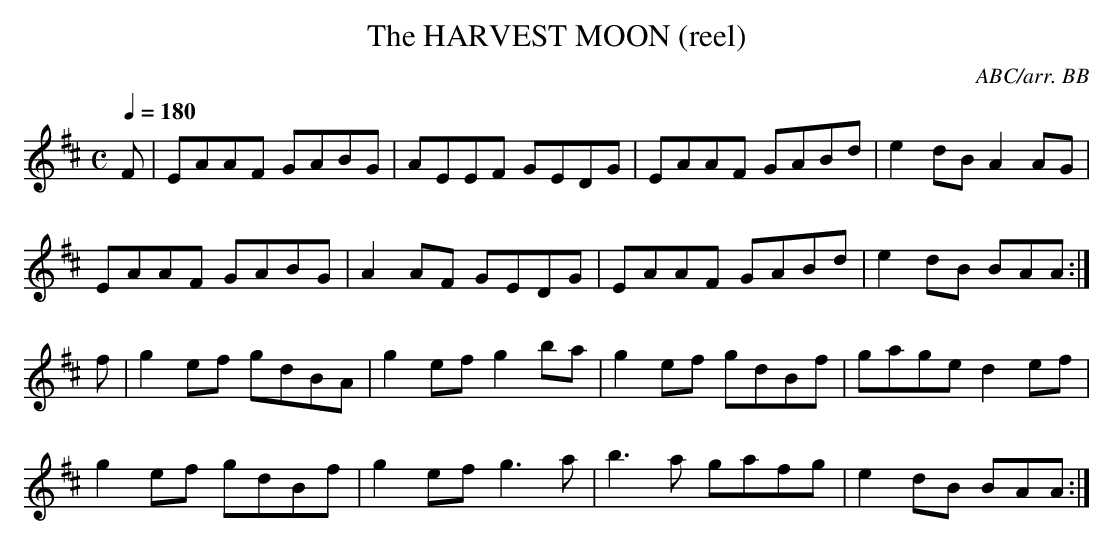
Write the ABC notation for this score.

X:1
T:HARVEST MOON (reel), The
C:ABC/arr. BB
it isn't presented that way in the source. I have
raised it a step from the original to facilitate
performance by instruments that don't handle F
naturals easily.
Q:1/4=180
L:1/8
M:C
K:Amix % source key Gmix
F|EAAF GABG|AEEF GEDG|EAAF GABd|e2dB A2AG|
EAAF GABG|A2AF GEDG|EAAF GABd|e2dB BAA:|
f|g2ef gdBA|g2ef g2ba|g2ef gdBf|gage d2ef|
g2ef gdBf|g2ef g3a|b3a gafg|e2dB BAA:|
